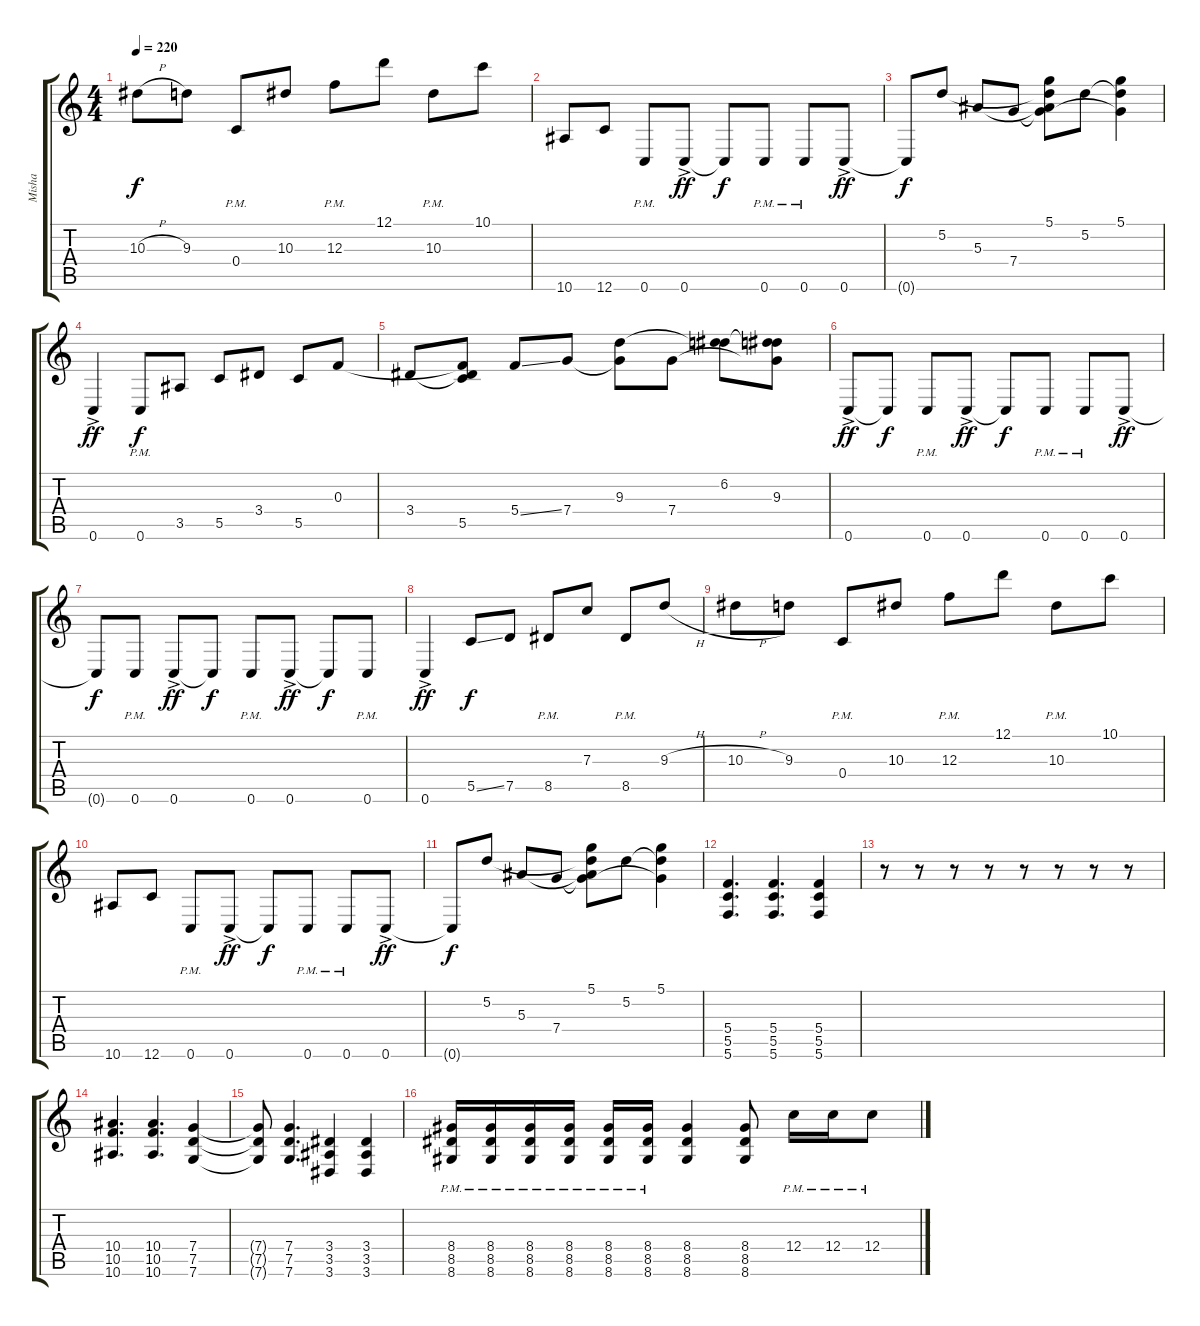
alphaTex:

\track ("Misha" "Misha") {instrument overdrivenguitar}
\staff {score tabs}
\tuning (D4 A3 F3 C3 G2 C2) {hide}
\ts (4 4)
\tempo 220
\clef g2
\ks c
10.3{h}.8{dy f} 9.3.8 0.4{pm}.8 10.3.8 12.3{pm}.8 12.1.8 10.3{pm}.8 10.1.8 |
10.6.8 12.6.8 0.6{pm}.8 0.6{ac}.8{dy ff} 0.6{t}.8{dy f} 0.6{pm}.8 0.6{pm}.8 0.6{ac}.8{dy ff} |
0.6{t}.8{dy f} 5.2.8 5.3.8 7.4.8 (5.1 5.2{t} 5.3{t} 7.4{t}).8 5.2.8 (5.1 5.2{t} 7.4{t}).4 |
0.6{ac}.4{dy ff} 0.6{pm}.8{dy f} 3.5.8 5.5.8 3.4.8 5.5.8 0.3.8 |
3.4.8 (0.3{t} 3.4{t} 5.5).8 5.4{ss}.8 7.4.8 (9.3 7.4{t}).8 7.4.8 (6.2 9.3{t}).8 (6.2{t} 9.3 7.4{t}).8 |
0.6{ac}.8{dy ff} 0.6{t}.8{dy f} 0.6{pm}.8 0.6{ac}.8{dy ff} 0.6{t}.8{dy f} 0.6{pm}.8 0.6{pm}.8 0.6{ac}.8{dy ff} |
0.6{t}.8{dy f} 0.6{pm}.8 0.6{ac}.8{dy ff} 0.6{t}.8{dy f} 0.6{pm}.8 0.6{ac}.8{dy ff} 0.6{t}.8{dy f} 0.6{pm}.8 |
0.6{ac}.4{dy ff} 5.5{ss}.8{dy f} 7.5.8 8.5{pm}.8 7.3.8 8.5{pm}.8 9.3{h}.8 |
10.3{h}.8 9.3.8 0.4{pm}.8 10.3.8 12.3{pm}.8 12.1.8 10.3{pm}.8 10.1.8 |
10.6.8 12.6.8 0.6{pm}.8 0.6{ac}.8{dy ff} 0.6{t}.8{dy f} 0.6{pm}.8 0.6{pm}.8 0.6{ac}.8{dy ff} |
0.6{t}.8{dy f} 5.2.8 5.3.8 7.4.8 (5.1 5.2{t} 5.3{t} 7.4{t}).8 5.2.8 (5.1 5.2{t} 7.4{t}).4 |
(5.4 5.5 5.6).4{d} (5.4 5.5 5.6).4{d} (5.4 5.5 5.6).4 |
r.8 r.8 r.8 r.8 r.8 r.8 r.8 r.8 |
(10.4 10.5 10.6).4{d} (10.4 10.5 10.6).4{d} (7.4 7.5 7.6).4 |
(7.4{t} 7.5{t} 7.6{t}).8 (7.4 7.5 7.6).4{d} (3.4 3.5 3.6).4 (3.4 3.5 3.6).4 |
(8.4{pm} 8.5{pm} 8.6{pm}).16 (8.4{pm} 8.5{pm} 8.6{pm}).16 (8.4{pm} 8.5{pm} 8.6{pm}).16 (8.4{pm} 8.5{pm} 8.6{pm}).16 (8.4{pm} 8.5{pm} 8.6{pm}).16 (8.4{pm} 8.5{pm} 8.6{pm}).16 (8.4 8.5 8.6).4 (8.4 8.5 8.6).8 12.4{pm}.16 12.4{pm}.16 12.4{pm}.8
